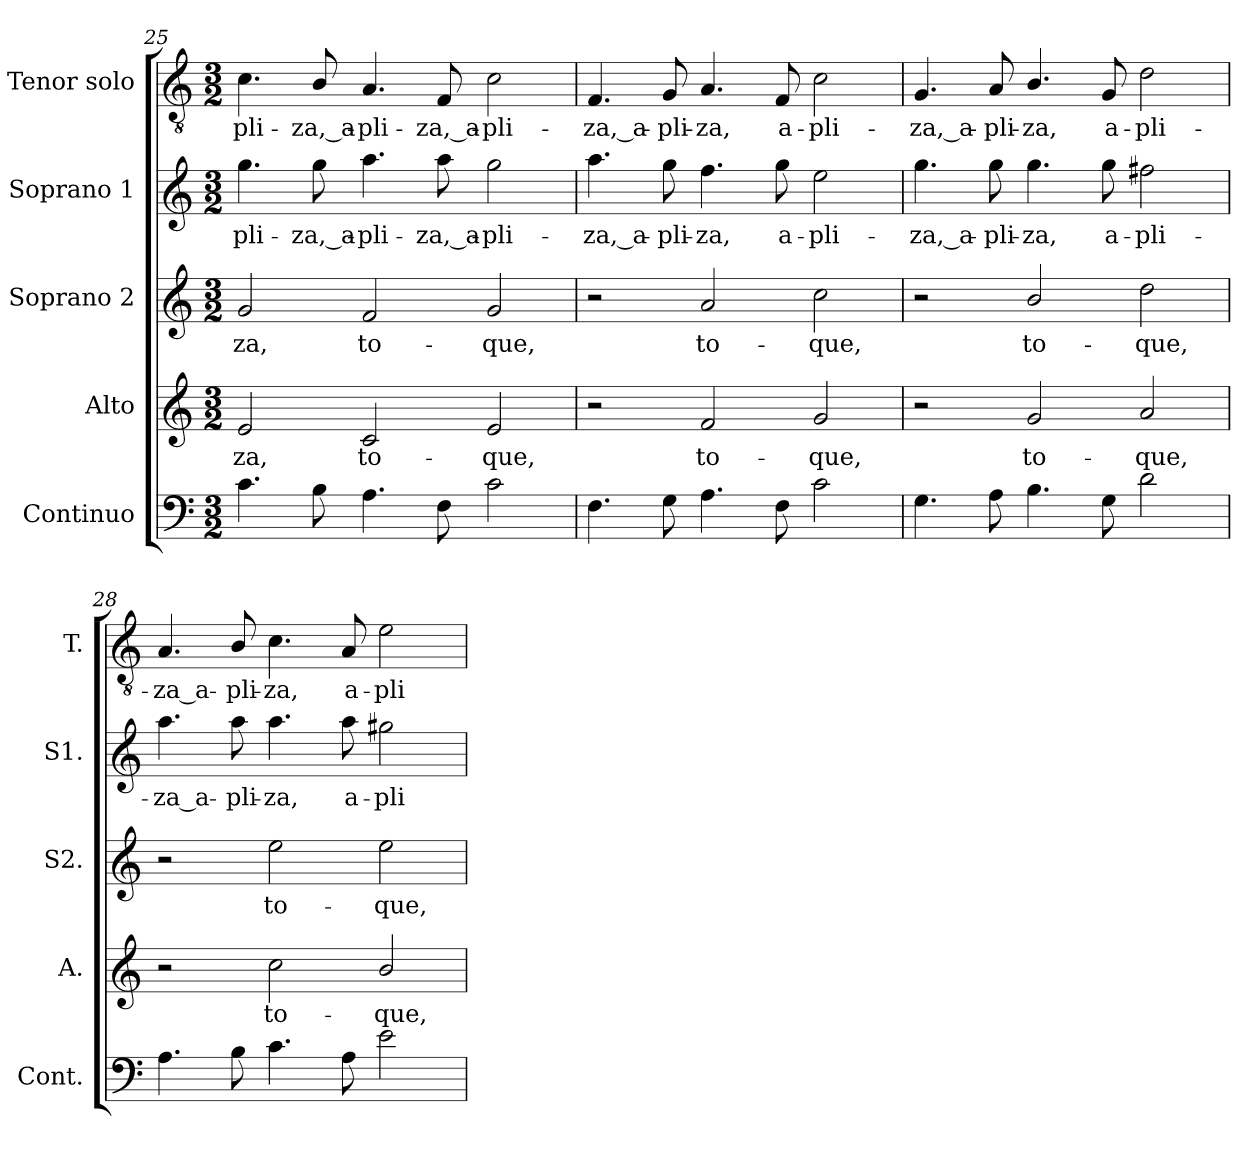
**kern	**kern	**text	**kern	**text	**kern	**text	**kern	**text
*part5	*part4	*part4	*part3	*part3	*part2	*part2	*part1	*part1
*staff5	*staff4	*staff4	*staff3	*staff3	*staff2	*staff2	*staff1	*staff1
*I"Continuo	*I"Alto	*	*I"Soprano 2	*	*I"Soprano 1	*	*I"Tenor solo	*
*I'Cont.	*I'A.	*	*I'S2.	*	*I'S1.	*	*I'T.	*
!!LO:PB:g=z
*clefF4	*clefG2	*	*clefG2	*	*clefG2	*	*clefGv2	*
*	*	*	*	*	*	*	*ITrd7c12	*
*k[]	*k[]	*	*k[]	*	*k[]	*	*k[]	*
*C:	*C:	*	*C:	*	*C:	*	*C:	*
*M3/2	*M3/2	*	*M3/2	*	*M3/2	*	*M3/2	*
=25	=25	=25	=25	=25	=25	=25	=25	=25
!	!	!LO:LY:b:color=#000000	!	!	!	!	!	!
!	!	!	!	!LO:LY:b:color=#000000	!	!	!	!
!	!	!	!	!	!	!LO:LY:b:color=#000000	!	!
!	!	!	!	!	!	!	!	!LO:LY:b:color=#000000
4.ci\	2ei/	-za,	2gi/	-za,	4.ggi\	-pli-	4.Ci\	-pli-
!	!	!	!	!	!	!LO:LY:b:color=#000000	!	!
!	!	!	!	!	!	!	!	!LO:LY:b:color=#000000
8Bi\	.	.	.	.	8ggi\	-za,_a-	8BBi/	-za,_a-
!	!	!LO:LY:b:color=#000000	!	!	!	!	!	!
!	!	!	!	!LO:LY:b:color=#000000	!	!	!	!
!	!	!	!	!	!	!LO:LY:b:color=#000000	!	!
!	!	!	!	!	!	!	!	!LO:LY:b:color=#000000
4.Ai\	2ci/	to-	2fi/	to-	4.aai\	-pli-	4.AAi/	-pli-
!	!	!	!	!	!	!LO:LY:b:color=#000000	!	!
!	!	!	!	!	!	!	!	!LO:LY:b:color=#000000
8Fi\	.	.	.	.	8aai\	-za,_a-	8FFi/	-za,_a-
!	!	!LO:LY:b:color=#000000	!	!	!	!	!	!
!	!	!	!	!LO:LY:b:color=#000000	!	!	!	!
!	!	!	!	!	!	!LO:LY:b:color=#000000	!	!
!	!	!	!	!	!	!	!	!LO:LY:b:color=#000000
2ci\	2ei/	-que,	2gi/	-que,	2ggi\	-pli-	2Ci\	-pli-
=26	=26	=26	=26	=26	=26	=26	=26	=26
!	!	!	!	!	!	!LO:LY:b:color=#000000	!	!
!	!	!	!	!	!	!	!	!LO:LY:b:color=#000000
4.Fi\	2r	.	2r	.	4.aai\	-za,_a-	4.FFi/	-za,_a-
!	!	!	!	!	!	!LO:LY:b:color=#000000	!	!
!	!	!	!	!	!	!	!	!LO:LY:b:color=#000000
8Gi\	.	.	.	.	8ggi\	-pli-	8GGi/	-pli-
!	!	!LO:LY:b:color=#000000	!	!	!	!	!	!
!	!	!	!	!LO:LY:b:color=#000000	!	!	!	!
!	!	!	!	!	!	!LO:LY:b:color=#000000	!	!
!	!	!	!	!	!	!	!	!LO:LY:b:color=#000000
4.Ai\	2fi/	to-	2ai/	to-	4.ffi\	-za,	4.AAi/	-za,
!	!	!	!	!	!	!LO:LY:b:color=#000000	!	!
!	!	!	!	!	!	!	!	!LO:LY:b:color=#000000
8Fi\	.	.	.	.	8ggi\	a-	8FFi/	a-
!	!	!LO:LY:b:color=#000000	!	!	!	!	!	!
!	!	!	!	!LO:LY:b:color=#000000	!	!	!	!
!	!	!	!	!	!	!LO:LY:b:color=#000000	!	!
!	!	!	!	!	!	!	!	!LO:LY:b:color=#000000
2ci\	2gi/	-que,	2cci\	-que,	2eei\	-pli-	2Ci\	-pli-
=27	=27	=27	=27	=27	=27	=27	=27	=27
!	!	!	!	!	!	!LO:LY:b:color=#000000	!	!
!	!	!	!	!	!	!	!	!LO:LY:b:color=#000000
4.Gi\	2r	.	2r	.	4.ggi\	-za,_a-	4.GGi/	-za,_a-
!	!	!	!	!	!	!LO:LY:b:color=#000000	!	!
!	!	!	!	!	!	!	!	!LO:LY:b:color=#000000
8Ai\	.	.	.	.	8ggi\	-pli-	8AAi/	-pli-
!	!	!LO:LY:b:color=#000000	!	!	!	!	!	!
!	!	!	!	!LO:LY:b:color=#000000	!	!	!	!
!	!	!	!	!	!	!LO:LY:b:color=#000000	!	!
!	!	!	!	!	!	!	!	!LO:LY:b:color=#000000
4.Bi\	2gi/	to-	2bi/	to-	4.ggi\	-za,	4.BBi/	-za,
!	!	!	!	!	!	!LO:LY:b:color=#000000	!	!
!	!	!	!	!	!	!	!	!LO:LY:b:color=#000000
8Gi\	.	.	.	.	8ggi\	a-	8GGi/	a-
!	!	!LO:LY:b:color=#000000	!	!	!	!	!	!
!	!	!	!	!LO:LY:b:color=#000000	!	!	!	!
!	!	!	!	!	!	!LO:LY:b:color=#000000	!	!
!	!	!	!	!	!	!	!	!LO:LY:b:color=#000000
2di\	2ai/	-que,	2ddi\	-que,	2ff#Xi\	-pli-	2Di\	-pli-
=28	=28	=28	=28	=28	=28	=28	=28	=28
!	!	!	!	!	!	!LO:LY:b:color=#000000	!	!
!	!	!	!	!	!	!	!	!LO:LY:b:color=#000000
4.Ai\	2r	.	2r	.	4.aai\	-za_a-	4.AAi/	-za_a-
!	!	!	!	!	!	!LO:LY:b:color=#000000	!	!
!	!	!	!	!	!	!	!	!LO:LY:b:color=#000000
8Bi\	.	.	.	.	8aai\	-pli-	8BBi/	-pli-
!	!	!LO:LY:b:color=#000000	!	!	!	!	!	!
!	!	!	!	!LO:LY:b:color=#000000	!	!	!	!
!	!	!	!	!	!	!LO:LY:b:color=#000000	!	!
!	!	!	!	!	!	!	!	!LO:LY:b:color=#000000
4.ci\	2cci\	to-	2eei\	to-	4.aai\	-za,	4.Ci\	-za,
!	!	!	!	!	!	!LO:LY:b:color=#000000	!	!
!	!	!	!	!	!	!	!	!LO:LY:b:color=#000000
8Ai\	.	.	.	.	8aai\	a-	8AAi/	a-
!	!	!LO:LY:b:color=#000000	!	!	!	!	!	!
!	!	!	!	!LO:LY:b:color=#000000	!	!	!	!
!	!	!	!	!	!	!LO:LY:b:color=#000000	!	!
!	!	!	!	!	!	!	!	!LO:LY:b:color=#000000
2ei\	2bi/	-que,	2eei\	-que,	2gg#Xi\	-pli-	2Ei\	-pli-
=	=	=	=	=	=	=	=	=
*-	*-	*-	*-	*-	*-	*-	*-	*-
